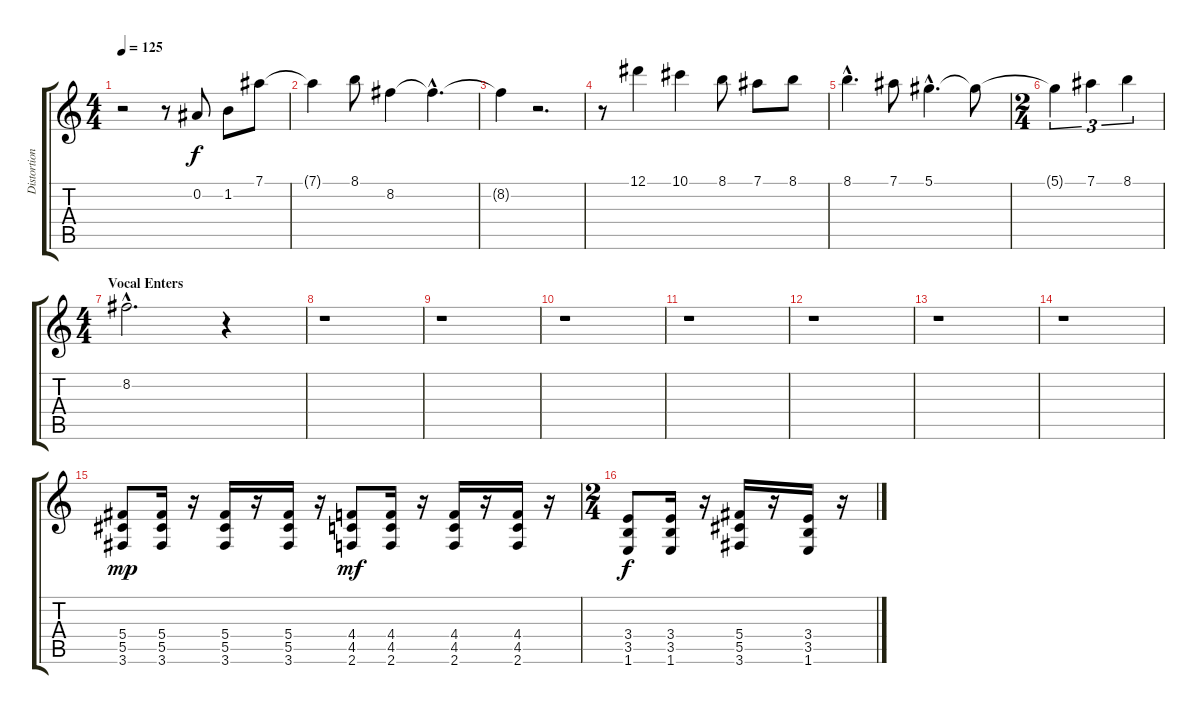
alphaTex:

\track ("Distortion Guitar" "Distortion") {instrument distortionguitar}
\staff {score tabs}
\tuning (Eb4 Bb3 Gb3 Db3 Ab2 Eb2) {hide}
\ts (4 4)
\tempo 125
\clef g2
\ks c
r.2{dy f} r.8 0.2.8 1.2.8 7.1.8 |
7.1{t}.4 8.1.8 8.2.4 8.2{hac t}.4{d} |
8.2{t}.4 r.2{d} |
r.8 12.1.4 10.1.4 8.1.8 7.1.8 8.1.8 |
8.1{hac}.4{d} 7.1.8 5.1{hac}.4{d} 5.1{t}.8 |
\ts (2 4)
5.1{t}.4{tu (3 2)} 7.1.4{tu (3 2)} 8.1.4{tu (3 2)} |
\ts (4 4)
\section ("" "Vocal Enters")
8.2{hac}.2{d} r.4 |
r.1 |
r.1 |
r.1 |
r.1 |
r.1 |
r.1 |
r.1 |
(5.4 5.5 3.6).8{dy mp} (5.4 5.5 3.6).16 r.16 (5.4 5.5 3.6).16 r.16 (5.4 5.5 3.6).16 r.16 (4.4 4.5 2.6).8{dy mf} (4.4 4.5 2.6).16 r.16 (4.4 4.5 2.6).16 r.16 (4.4 4.5 2.6).16 r.16 |
\ts (2 4)
(3.4 3.5 1.6).8{dy f} (3.4 3.5 1.6).16 r.16 (5.4 5.5 3.6).16 r.16 (3.4 3.5 1.6).16 r.16
